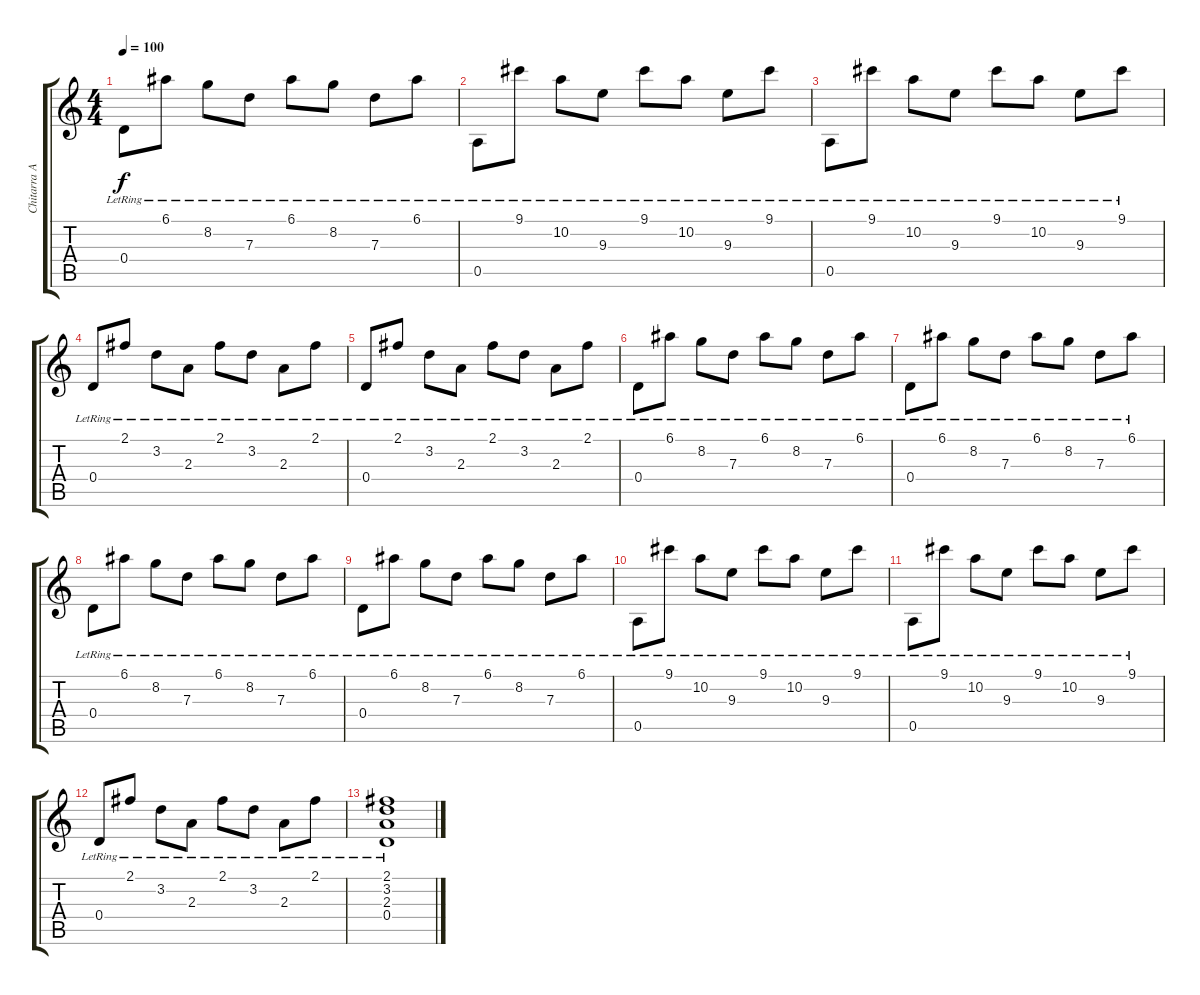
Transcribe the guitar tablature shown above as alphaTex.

\track ("Chitarra Acustica 1" "Chitarra A") {solo instrument acousticguitarsteel}
\staff {score tabs}
\tuning (E4 B3 G3 D3 A2 E2) {hide}
\ts (4 4)
\tempo 100
\clef g2
\ks c
0.4{lr}.8{dy f} 6.1{lr}.8 8.2{lr}.8 7.3{lr}.8 6.1{lr}.8 8.2{lr}.8 7.3{lr}.8 6.1{lr}.8 |
0.5{lr}.8 9.1{lr}.8 10.2{lr}.8 9.3{lr}.8 9.1{lr}.8 10.2{lr}.8 9.3{lr}.8 9.1{lr}.8 |
0.5{lr}.8 9.1{lr}.8 10.2{lr}.8 9.3{lr}.8 9.1{lr}.8 10.2{lr}.8 9.3{lr}.8 9.1{lr}.8 |
0.4{lr}.8 2.1{lr}.8 3.2{lr}.8 2.3{lr}.8 2.1{lr}.8 3.2{lr}.8 2.3{lr}.8 2.1{lr}.8 |
0.4{lr}.8 2.1{lr}.8 3.2{lr}.8 2.3{lr}.8 2.1{lr}.8 3.2{lr}.8 2.3{lr}.8 2.1{lr}.8 |
0.4{lr}.8 6.1{lr}.8 8.2{lr}.8 7.3{lr}.8 6.1{lr}.8 8.2{lr}.8 7.3{lr}.8 6.1{lr}.8 |
0.4{lr}.8 6.1{lr}.8 8.2{lr}.8 7.3{lr}.8 6.1{lr}.8 8.2{lr}.8 7.3{lr}.8 6.1{lr}.8 |
0.4{lr}.8 6.1{lr}.8 8.2{lr}.8 7.3{lr}.8 6.1{lr}.8 8.2{lr}.8 7.3{lr}.8 6.1{lr}.8 |
0.4{lr}.8 6.1{lr}.8 8.2{lr}.8 7.3{lr}.8 6.1{lr}.8 8.2{lr}.8 7.3{lr}.8 6.1{lr}.8 |
0.5{lr}.8 9.1{lr}.8 10.2{lr}.8 9.3{lr}.8 9.1{lr}.8 10.2{lr}.8 9.3{lr}.8 9.1{lr}.8 |
0.5{lr}.8 9.1{lr}.8 10.2{lr}.8 9.3{lr}.8 9.1{lr}.8 10.2{lr}.8 9.3{lr}.8 9.1{lr}.8 |
0.4{lr}.8 2.1{lr}.8 3.2{lr}.8 2.3{lr}.8 2.1{lr}.8 3.2{lr}.8 2.3{lr}.8 2.1{lr}.8 |
(2.1{lr} 3.2{lr} 2.3{lr} 0.4{lr}).1
